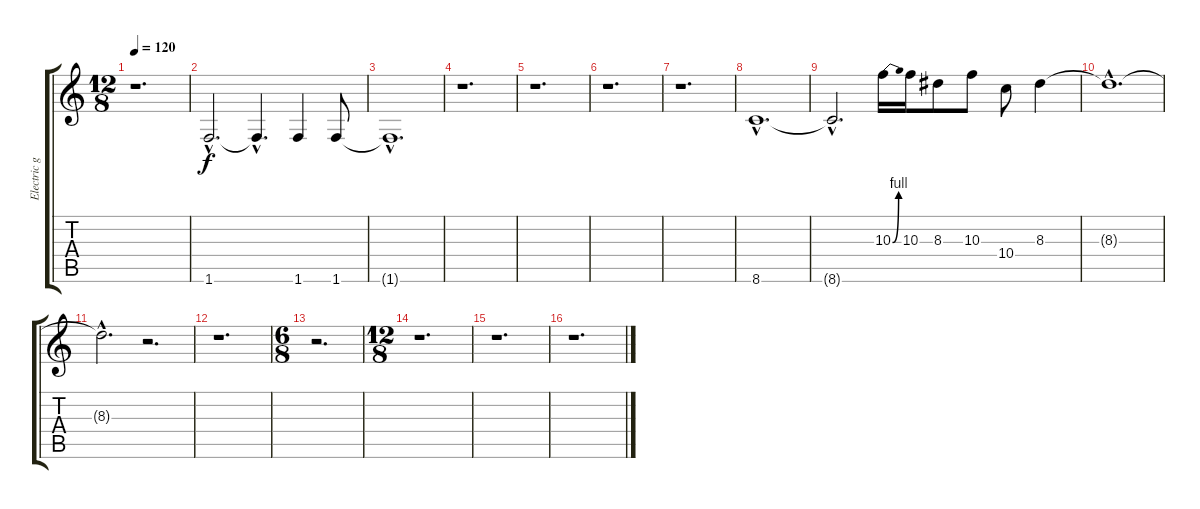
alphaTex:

\track ("Electric guitar 5" "Electric g") {instrument overdrivenguitar}
\staff {score tabs}
\tuning (E4 B3 G3 D3 A2 E2) {hide}
\ts (12 8)
\tempo 120
\clef g2
\ks c
r.1{d dy f} |
1.6{hac}.2{d} 1.6{hac t}.4{d} 1.6.4 1.6.8 |
1.6{hac t}.1{d} |
r.1{d} |
r.1{d} |
r.1{d} |
r.1{d} |
8.6{hac}.1{d} |
8.6{hac t}.2{d} 10.3{be (bend 0 0 60 4)}.16 10.3.16 8.3.8 10.3.8 10.4.8 8.3.4 |
8.3{hac t}.1{d} |
8.3{hac t}.2{d} r.2{d} |
r.1{d} |
\ts (6 8)
r.2{d} |
\ts (12 8)
r.1{d} |
r.1{d} |
r.1{d}
